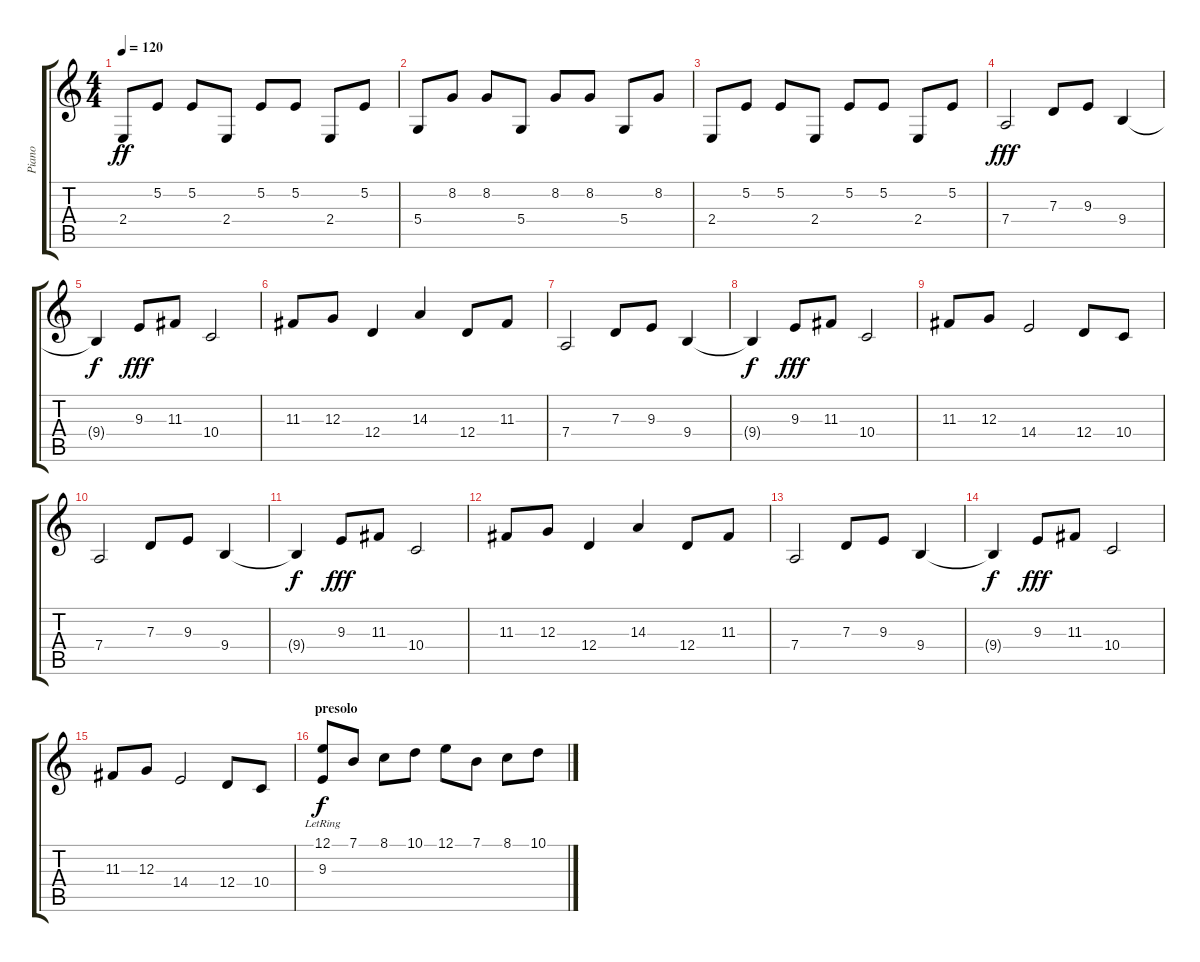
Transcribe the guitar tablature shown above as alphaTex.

\track ("Piano" "Piano") {instrument acousticgrandpiano}
\staff {score tabs}
\tuning (E4 B3 G3 D3 A2 E2) {hide}
\ts (4 4)
\tempo 120
\clef g2
\ks c
2.4.8{dy ff} 5.2.8 5.2.8 2.4.8 5.2.8 5.2.8 2.4.8 5.2.8 |
5.4.8 8.2.8 8.2.8 5.4.8 8.2.8 8.2.8 5.4.8 8.2.8 |
2.4.8 5.2.8 5.2.8 2.4.8 5.2.8 5.2.8 2.4.8 5.2.8 |
7.4.2{dy fff} 7.3.8 9.3.8 9.4.4 |
9.4{t}.4{dy f} 9.3.8{dy fff} 11.3.8 10.4.2 |
11.3.8 12.3.8 12.4.4 14.3.4 12.4.8 11.3.8 |
7.4.2 7.3.8 9.3.8 9.4.4 |
9.4{t}.4{dy f} 9.3.8{dy fff} 11.3.8 10.4.2 |
11.3.8 12.3.8 14.4.2 12.4.8 10.4.8 |
7.4.2 7.3.8 9.3.8 9.4.4 |
9.4{t}.4{dy f} 9.3.8{dy fff} 11.3.8 10.4.2 |
11.3.8 12.3.8 12.4.4 14.3.4 12.4.8 11.3.8 |
7.4.2 7.3.8 9.3.8 9.4.4 |
9.4{t}.4{dy f} 9.3.8{dy fff} 11.3.8 10.4.2 |
11.3.8 12.3.8 14.4.2 12.4.8 10.4.8 |
\section ("" "presolo")
(12.1 9.3{lr}).8{dy f} 7.1.8 8.1.8 10.1.8 12.1.8 7.1.8 8.1.8 10.1.8
